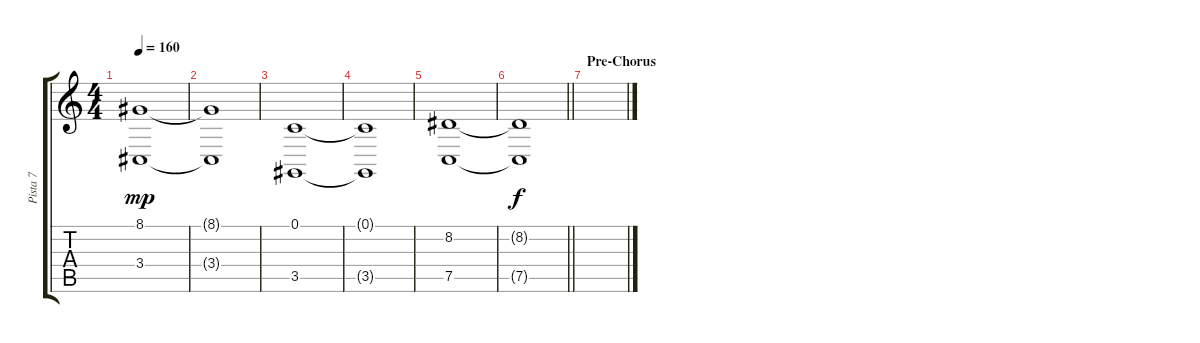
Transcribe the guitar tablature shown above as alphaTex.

\track ("Pista 7" "Pista 7") {instrument stringensemble2}
\staff {score tabs}
\tuning (C4 G3 Eb3 Bb2 F2 C2) {hide}
\ts (4 4)
\tempo 160
\clef g2
\ks c
(8.1 3.4).1{dy mp} |
(8.1{t} 3.4{t}).1 |
(0.1 3.5).1 |
(0.1{t} 3.5{t}).1 |
(8.2 7.5).1 |
\barLineRight lightlight
(8.2{t} 7.5{t}).1{dy f} |
\section ("" "Pre-Chorus")
